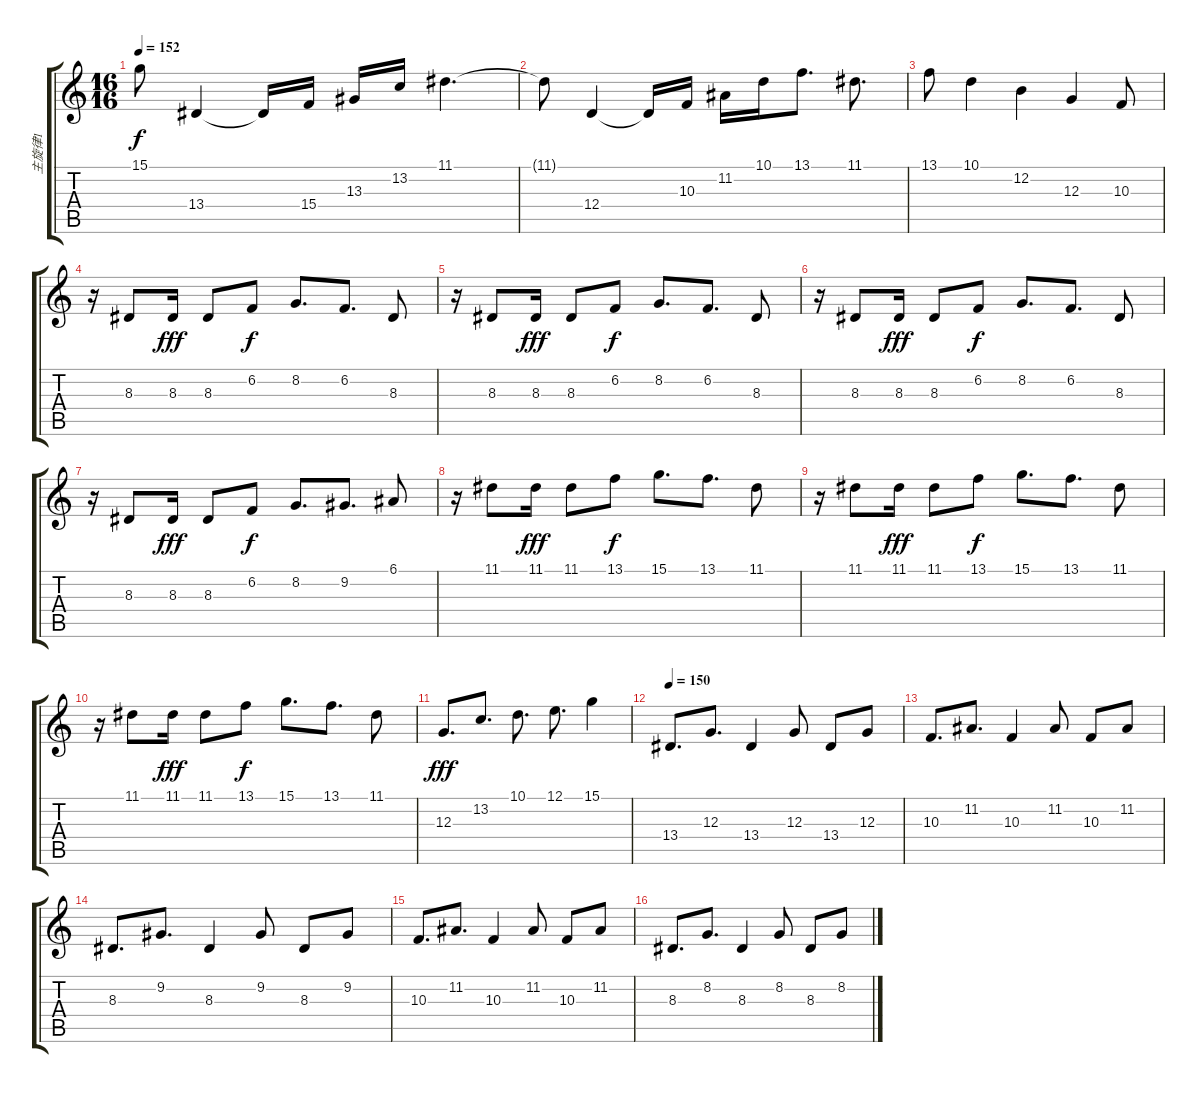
\track ("主旋律1" "主旋律1") {instrument harpsichord}
\staff {score tabs}
\tuning (E4 B3 G3 D3 A2 E2) {hide}
\ts (16 16)
\tempo 152
\clef g2
\ks c
15.1{t}.8{dy f} 13.4.4 13.4{t}.16 15.4.16 13.3.16 13.2.16 11.1.4{d} |
11.1{t}.8 12.4.4 12.4{t}.16 10.3.16 11.2.16 10.1.16 13.1.8{d} 11.1.8{d} |
13.1.8 10.1.4 12.2.4 12.3.4 10.3.8 |
r.16 8.3.8 8.3.16{dy fff} 8.3.8 6.2.8{dy f} 8.2.8{d} 6.2.8{d} 8.3.8 |
r.16 8.3.8 8.3.16{dy fff} 8.3.8 6.2.8{dy f} 8.2.8{d} 6.2.8{d} 8.3.8 |
r.16 8.3.8 8.3.16{dy fff} 8.3.8 6.2.8{dy f} 8.2.8{d} 6.2.8{d} 8.3.8 |
r.16 8.3.8 8.3.16{dy fff} 8.3.8 6.2.8{dy f} 8.2.8{d} 9.2.8{d} 6.1.8 |
r.16 11.1.8 11.1.16{dy fff} 11.1.8 13.1.8{dy f} 15.1.8{d} 13.1.8{d} 11.1.8 |
r.16 11.1.8 11.1.16{dy fff} 11.1.8 13.1.8{dy f} 15.1.8{d} 13.1.8{d} 11.1.8 |
r.16 11.1.8 11.1.16{dy fff} 11.1.8 13.1.8{dy f} 15.1.8{d} 13.1.8{d} 11.1.8 |
12.3.8{d dy fff} 13.2.8{d} 10.1.8{d} 12.1.8{d} 15.1.4 |
\tempo 150
13.4.8{d instrument orchestralharp} 12.3.8{d} 13.4.4 12.3.8 13.4.8 12.3.8 |
10.3.8{d} 11.2.8{d} 10.3.4 11.2.8 10.3.8 11.2.8 |
8.3.8{d} 9.2.8{d} 8.3.4 9.2.8 8.3.8 9.2.8 |
10.3.8{d} 11.2.8{d} 10.3.4 11.2.8 10.3.8 11.2.8 |
8.3.8{d} 8.2.8{d} 8.3.4 8.2.8 8.3.8 8.2.8
